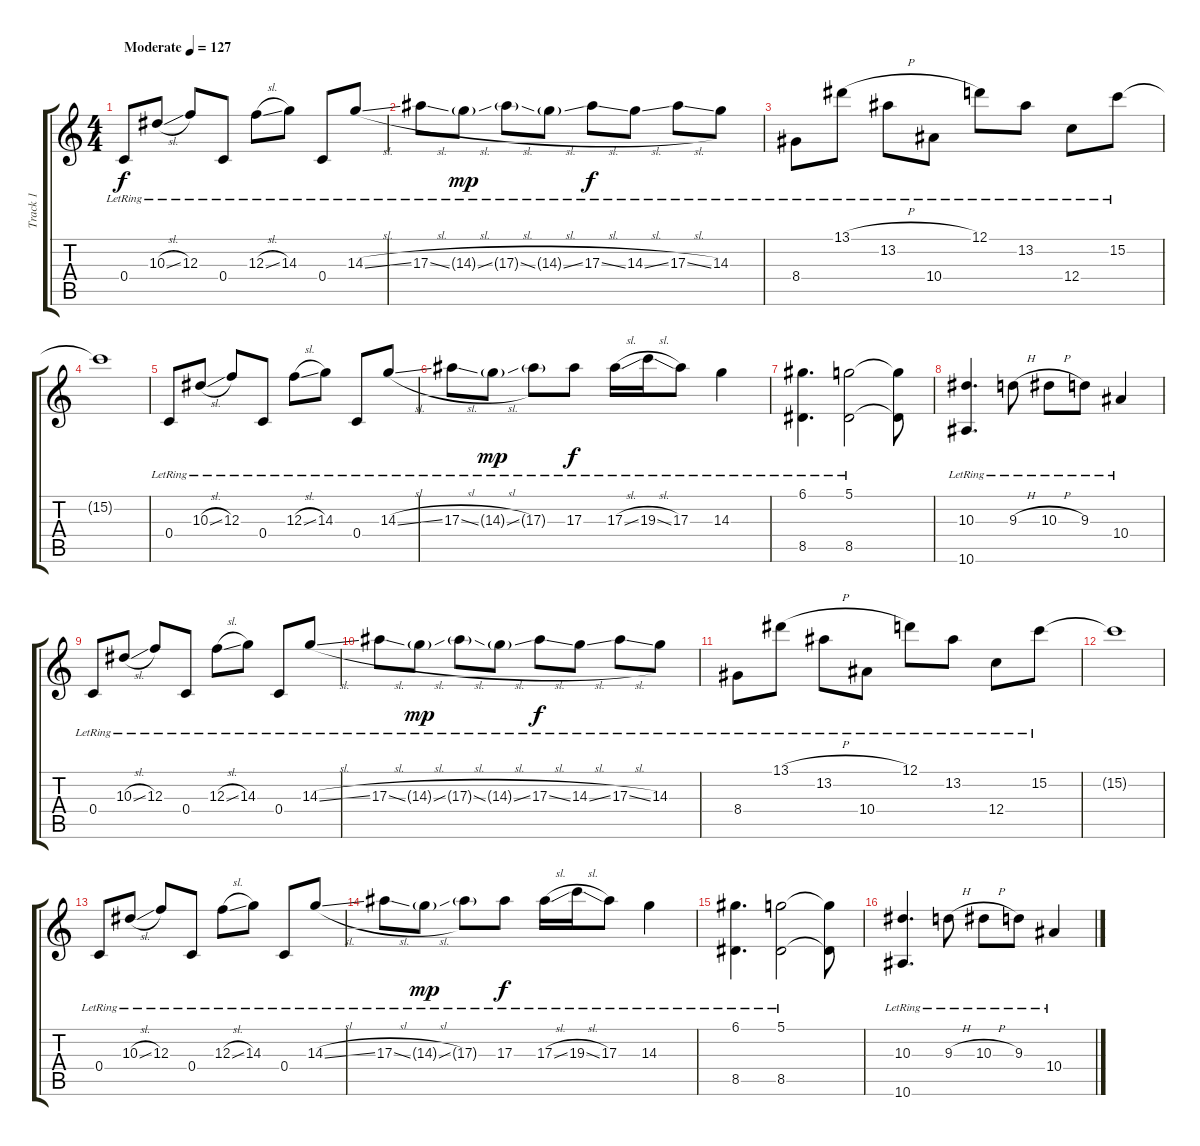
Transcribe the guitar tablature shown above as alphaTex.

\track ("Track 1" "Track 1") {instrument electricguitarjazz}
\staff {score tabs}
\tuning (D4 A3 F3 C3 G2 C2) {hide}
\ts (4 4)
\tempo (127 "Moderate")
\clef g2
\ks c
0.4{lr}.8{dy f instrument electricguitarjazz} 10.3{sl lr}.8 12.3{lr}.8 0.4{lr}.8 12.3{sl lr}.8 14.3{lr}.8 0.4{lr}.8 14.3{sl lr}.8 |
17.3{sl lr}.8 14.3{sl g lr}.8{dy mp} 17.3{sl g lr}.8 14.3{sl g lr}.8 17.3{sl lr}.8{dy f} 14.3{sl lr}.8 17.3{sl lr}.8 14.3{lr}.8 |
8.4{lr}.8 13.1{h lr}.8 13.2{lr}.8 10.4{lr}.8 12.1{lr}.8 13.2{lr}.8 12.4{lr}.8 15.2{lr}.8 |
15.2{t}.1 |
0.4{lr}.8 10.3{sl lr}.8 12.3{lr}.8 0.4{lr}.8 12.3{sl lr}.8 14.3{lr}.8 0.4{lr}.8 14.3{sl lr}.8 |
17.3{sl lr}.8 14.3{sl g lr}.8{dy mp} 17.3{g lr}.8 17.3{lr}.8{dy f} 17.3{sl lr}.16 19.3{sl lr}.16 17.3{lr}.8 14.3{lr}.4 |
(6.1{lr} 8.5{lr}).4{d} (5.1{lr} 8.5{lr}).2 (5.1{t} 8.5{t}).8 |
(10.3{lr} 10.6{lr}).4{d} 9.3{h lr}.8 10.3{h lr}.8 9.3{lr}.8 10.4{lr}.4 |
0.4{lr}.8 10.3{sl lr}.8 12.3{lr}.8 0.4{lr}.8 12.3{sl lr}.8 14.3{lr}.8 0.4{lr}.8 14.3{sl lr}.8 |
17.3{sl lr}.8 14.3{sl g lr}.8{dy mp} 17.3{sl g lr}.8 14.3{sl g lr}.8 17.3{sl lr}.8{dy f} 14.3{sl lr}.8 17.3{sl lr}.8 14.3{lr}.8 |
8.4{lr}.8 13.1{h lr}.8 13.2{lr}.8 10.4{lr}.8 12.1{lr}.8 13.2{lr}.8 12.4{lr}.8 15.2{lr}.8 |
15.2{t}.1 |
0.4{lr}.8 10.3{sl lr}.8 12.3{lr}.8 0.4{lr}.8 12.3{sl lr}.8 14.3{lr}.8 0.4{lr}.8 14.3{sl lr}.8 |
17.3{sl lr}.8 14.3{sl g lr}.8{dy mp} 17.3{g lr}.8 17.3{lr}.8{dy f} 17.3{sl lr}.16 19.3{sl lr}.16 17.3{lr}.8 14.3{lr}.4 |
(6.1{lr} 8.5{lr}).4{d} (5.1{lr} 8.5{lr}).2 (5.1{t} 8.5{t}).8 |
(10.3{lr} 10.6{lr}).4{d} 9.3{h lr}.8 10.3{h lr}.8 9.3{lr}.8 10.4{lr}.4
